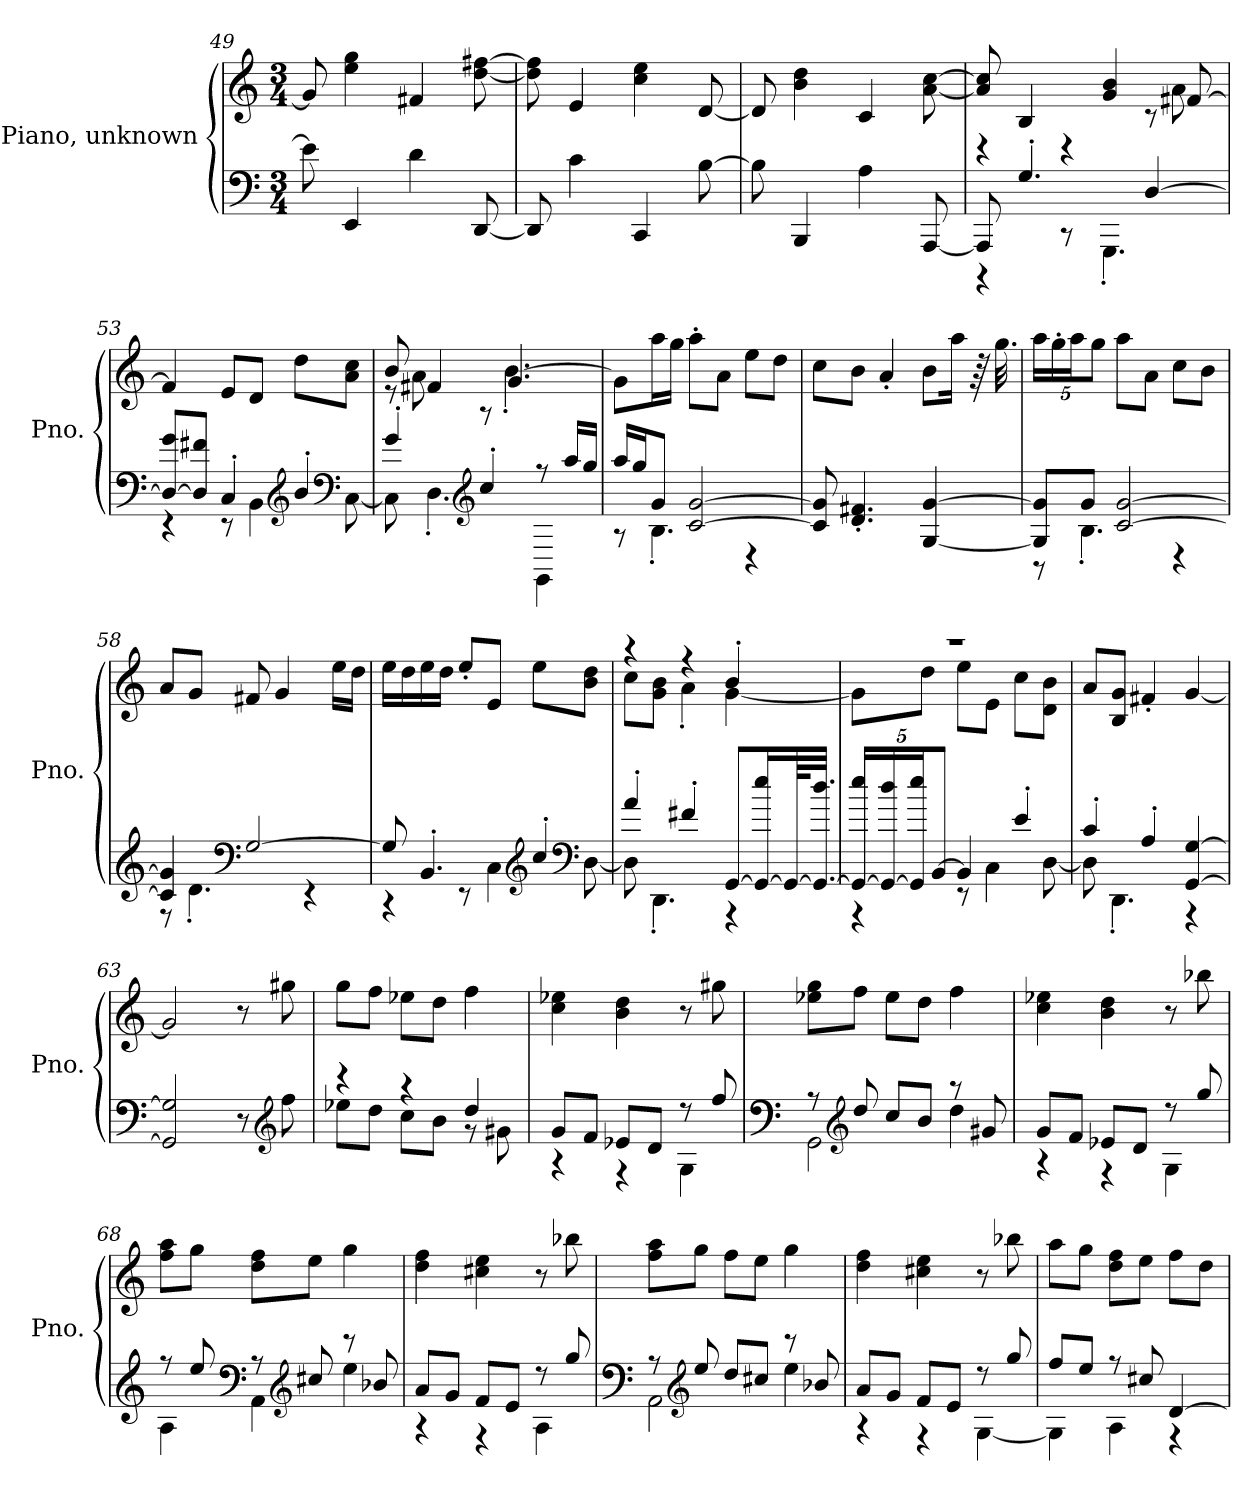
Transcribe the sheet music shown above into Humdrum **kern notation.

**kern	**kern
*part1	*part1
*staff2	*staff1
*I"Piano, unknown	*
*I'Pno.	*
*clefF4	*clefG2
*k[]	*k[]
*M3/4	*M3/4
=49	=49
8e\]	8g/]
4EE/	4ee\ 4gg\
4d\	4f#X/
[8DD/	[8dd\ [8ff#X\
=50	=50
8DD/]	8dd\] 8ff#\]
4c\	4e/
4CC/	4cc\ 4ee\
[8B\	[8d/
=51	=51
8B\]	8d/]
4BBB/	4b\ 4dd\
4A\	4c/
[8AAA/	[8a\ [8cc\
=52	=52
*^	*^
8AAA/]	4r	8a/] 8cc/]	4r
4.G'/	.	4B/	.
.	8r	.	4r
.	4.GGG'\	4g/ 4b/	.
[4D/	.	.	8r
.	.	[8f#X/	8a\
*	*	*v	*v
!!LO:PB:g=z
=53	=53	=53
8D/_ 8g/L	4r	4f#/]
8D/] 8f#X/J	.	.
4C'/	8r	8e/L
.	4BB\	8d/J
*clefG2	*	*
4b'/	.	8dd\L
*clefF4	*	*
.	[8C\	8a\ 8cc\J
=54	=54	=54
*	*	*^
4g'/	8C\]	8b/	8r
.	4.D'\	4f#X/	8a\
*clefG2	*	*	*
4cc'/	.	.	8r
.	.	[4.g/	4.b'\
8r	4GG\	.	.
16aa/LL	.	.	.
16gg/JJ	.	.	.
*	*	*v	*v
=55	=55	=55
16aa/LL	8r	8g\L]
16gg/J	.	.
8g/J	4.B'\	16aa\L
.	.	16gg\JJ
[2c/ [2g/	.	8aa'\L
.	.	8a\J
.	4r	8ee\L
.	.	8dd\J
*v	*v	*
=56	=56
8c/] 8g/]	8cc\L
4.d/' 4.f#X/'	8b\J
.	4a'/
[4G/ [4g/	8b\L
.	16aa\Jk
.	64r
.	32.gg\
!!LO:LB:g=z
=57	=57
*^	*
*	*	*Xbrackettup
8G/] 8g/]L	8r	20aa\LL
.	.	20gg'\
.	.	20aa\J
8g/J	4.B'\	.
.	.	10gg\J
[2c/ [2g/	.	8aa\L
.	.	8a\J
.	4r	8cc\L
.	.	8b\J
=58	=58	=58
4c/] 4g/]	8r	8a/L
.	4.d'\	8g/J
*clefF4	*	*
[2G/	.	8f#X/
.	.	4g/
.	4r	.
.	.	16ee\LL
.	.	16dd\JJ
=59	=59	=59
8G/]	4r	16ee\LL
.	.	16dd\
4.BB'/	.	16ee\
.	.	16dd\JJ
.	8r	8ee'/L
.	4C\	8e/J
*clefG2	*	*
4cc'/	.	8ee\L
*clefF4	*	*
.	[8D\	8b\ 8dd\J
=60	=60	=60
*	*	*^
4a'/	8D\]	4r	8cc\L
.	4.DD'\	.	8g\ 8b\J
4f#X'/	.	4r	4a'\
[8GG/L	4r	4b'/	[4g\
16GG/_ 16ee/L	.	.	.
64GG/KL_	.	.	.
32.GG/_ 32.dd/JJJ	.	.	.
!!LO:LB:g=z	!!
=61	=61	=61	=61
*Xbrackettup	*	*	*
20GG/_ 20ee/LL	4r	2.r	8g\L]
20GG/_ 20dd/	.	.	.
20GG/] 20ee/J	.	.	.
.	.	.	8dd\J
[10BB/J	.	.	.
4BB/]	8r	.	8ee\L
.	4C\	.	8e\J
4e'/	.	.	8cc\L
.	[8D\	.	8d\ 8b\J
*	*	*v	*v
=62	=62	=62
4c'/	8D\]	8a/L
.	4.DD'\	8B/ 8g/J
4A'/	.	4f#X'/
[4GG/ [4G/	4r	[4g/
*v	*v	*
=63	=63
2GG/] 2G/]	2g/]
8r	8r
*clefG2	*
8ff\	8gg#X\
=64	=64
*^	*
4r	8ee-X\L	8gg\L
.	8dd\J	8ff\J
4r	8cc\L	8ee-X\L
.	8b\J	8dd\J
4dd/	8r	4ff\
.	8g#X\	.
=65	=65	=65
8g/L	4r	4cc\ 4ee-X\
8f/J	.	.
8e-X/L	4r	4b\ 4dd\
8d/J	.	.
8r	4G\	8r
8ff/	.	8gg#X\
!!LO:LB:g=z
=66	=66	=66
*clefF4	*	*
8r	2GG\	8ee-X\ 8gg\L
*clefG2	*	*
8dd/	.	8ff\J
8cc/L	.	8ee-\L
8b/J	.	8dd\J
8r	4dd\	4ff\
8g#X/	.	.
=67	=67	=67
8g/L	4r	4cc\ 4ee-X\
8f/J	.	.
8e-X/L	4r	4b\ 4dd\
8d/J	.	.
8r	4G\	8r
8gg/	.	8bb-X\
=68	=68	=68
8r	4A\	8ff\ 8aa\L
8ee/	.	8gg\J
*clefF4	*	*
8r	4AA\	8dd\ 8ff\L
*clefG2	*	*
8cc#X/	.	8ee\J
8r	4ee\	4gg\
8b-X/	.	.
=69	=69	=69
8a/L	4r	4dd\ 4ff\
8g/J	.	.
8f/L	4r	4cc#X\ 4ee\
8e/J	.	.
8r	4A\	8r
8gg/	.	8bb-X\
!!LO:LB:g=z
=70	=70	=70
*clefF4	*	*
8r	2AA\	8ff\ 8aa\L
*clefG2	*	*
8ee/	.	8gg\J
8dd/L	.	8ff\L
8cc#X/J	.	8ee\J
8r	4ee\	4gg\
8b-X/	.	.
=71	=71	=71
8a/L	4r	4dd\ 4ff\
8g/J	.	.
8f/L	4r	4cc#X\ 4ee\
8e/J	.	.
8r	[4G\	8r
8gg/	.	8bb-X\
=72	=72	=72
8ff/L	4G\]	8aa\L
8ee/J	.	8gg\J
8r	4A\	8dd\ 8ff\L
8cc#X/	.	8ee\J
[4d/	4r	8ff\L
.	.	8dd\J
*v	*v	*
=	=
*-	*-
